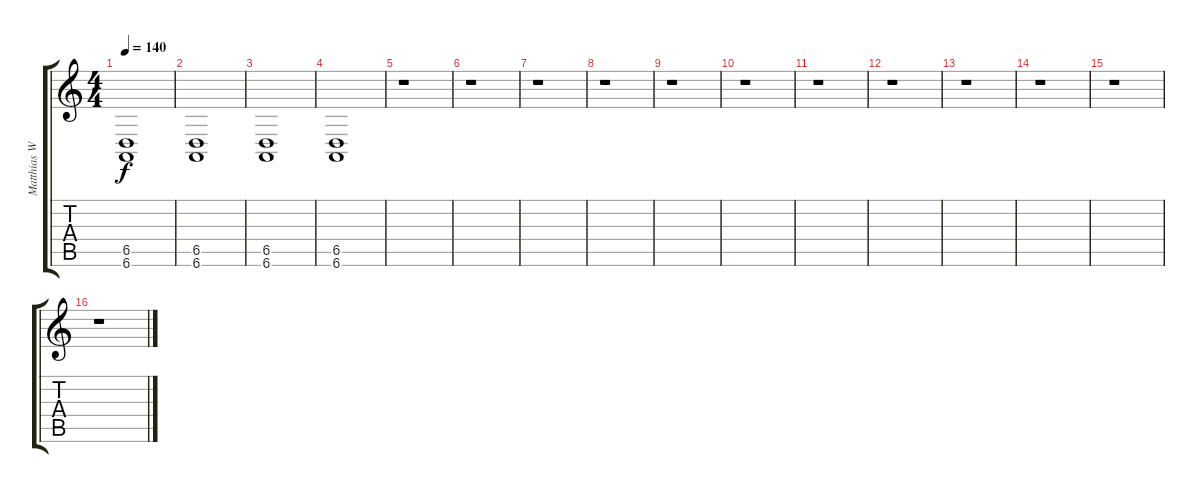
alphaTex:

\track ("Matthias Wiesner" "Matthias W") {instrument fx6goblins}
\staff {score tabs}
\tuning (Eb4 Bb3 Gb3 Db3 Ab2 Eb2) {hide}
\ts (4 4)
\tempo 140
\clef g2
\ks c
(6.5 6.6).1{dy f} |
(6.5 6.6).1 |
(6.5 6.6).1 |
(6.5 6.6).1 |
r.1 |
r.1 |
r.1 |
r.1 |
r.1 |
r.1 |
r.1 |
r.1 |
r.1 |
r.1 |
r.1 |
r.1
